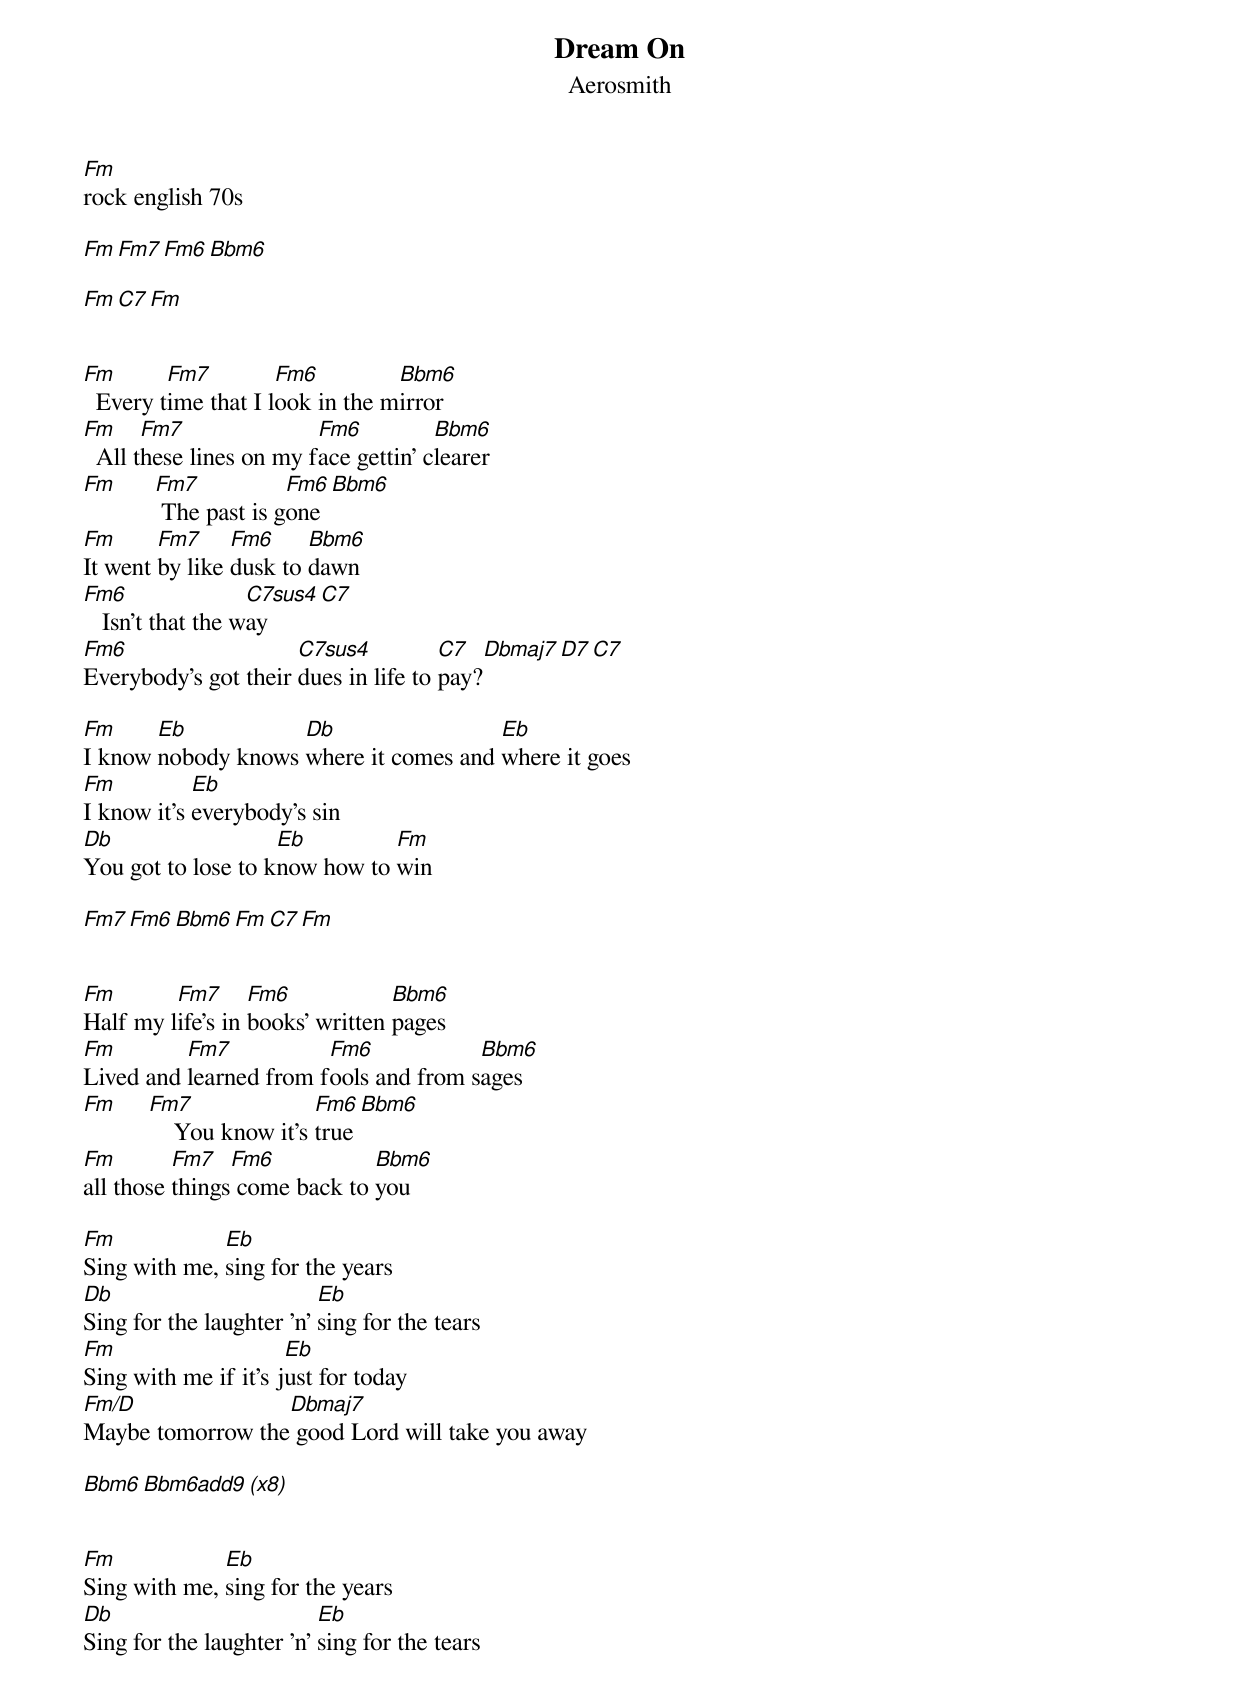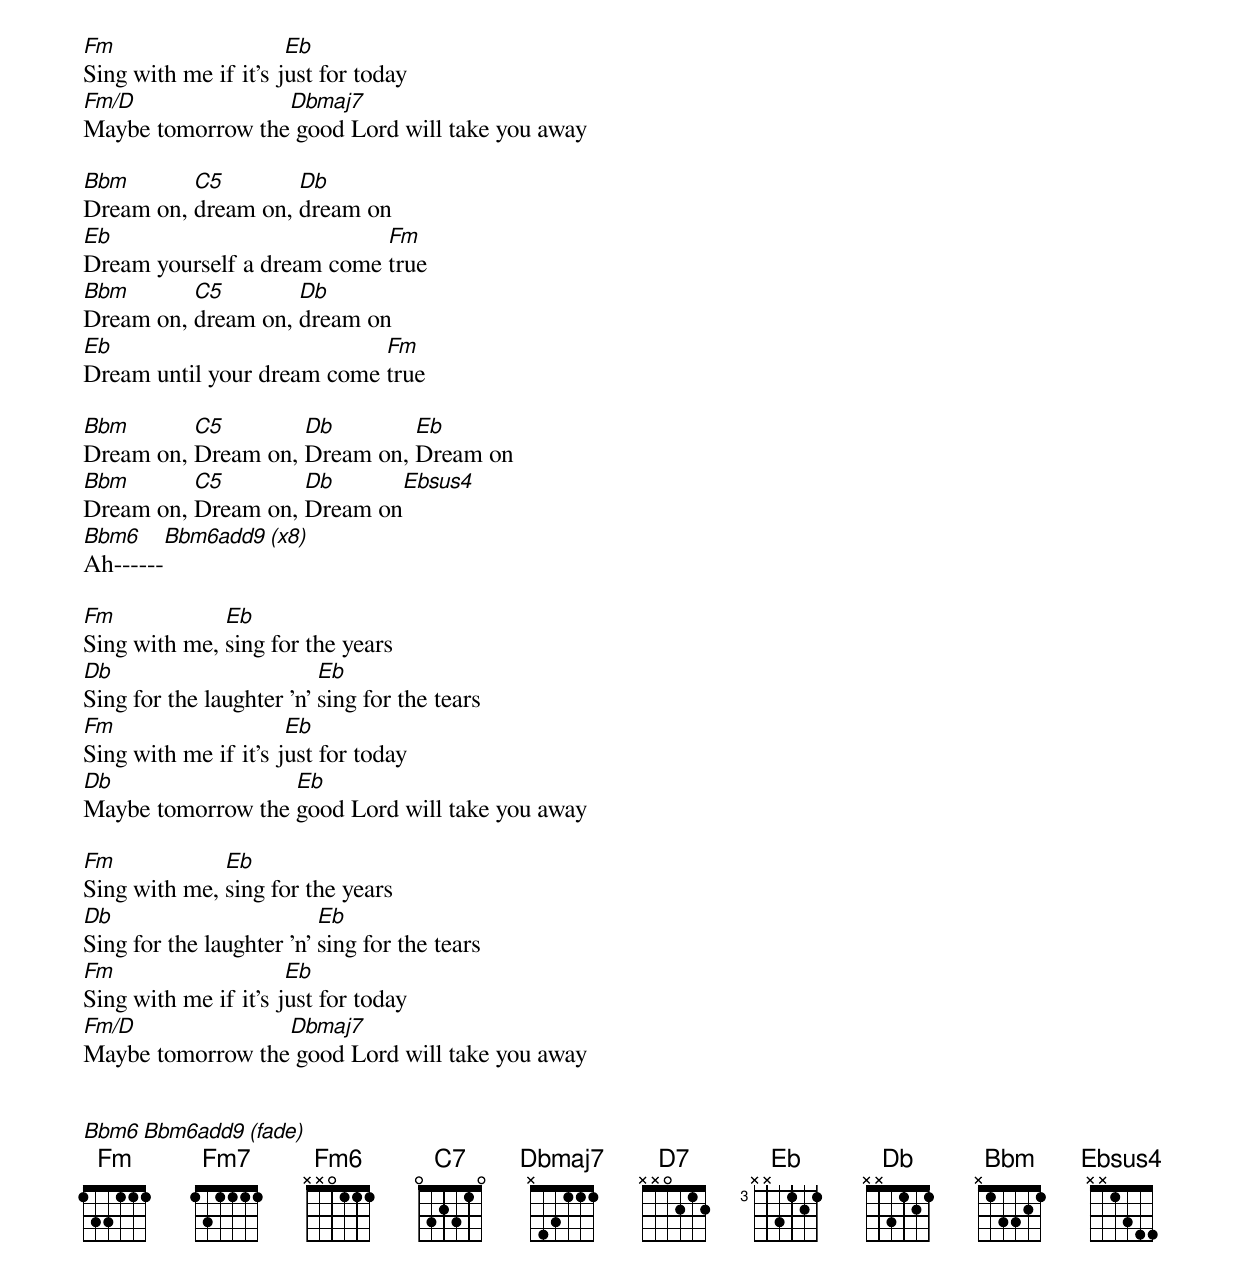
Dream On
Aerosmith
Fm
rock english 70s

Fm   Fm7   Fm6   Bbm6

Fm   C7   Fm


Fm       Fm7         Fm6         Bbm6
  Every time that I look in the mirror
Fm     Fm7               Fm6          Bbm6
  All these lines on my face gettin' clearer
Fm    Fm7           Fm6    Bbm6
       The past is gone
Fm      Fm7     Fm6     Bbm6
It went by like dusk to dawn
Fm6                C7sus4    C7
   Isn't that the way
Fm6                   C7sus4          C7     Dbmaj7   D7   C7
Everybody's got their dues in life to pay?

Fm     Eb           Db                 Eb
I know nobody knows where it comes and where it goes
Fm          Eb
I know it's everybody's sin
Db                  Eb         Fm
You got to lose to know how to win

Fm7   Fm6   Bbm6  Fm   C7   Fm


Fm       Fm7      Fm6            Bbm6
Half my life's in books' written pages
Fm        Fm7           Fm6            Bbm6
Lived and learned from fools and from sages
Fm   Fm7               Fm6    Bbm6
         You know it's true
Fm        Fm7   Fm6           Bbm6
all those things come back to you

Fm            Eb
Sing with me, sing for the years
Db                        Eb
Sing for the laughter 'n' sing for the tears
Fm                    Eb
Sing with me if it's just for today
Fm/D              Dbmaj7
Maybe tomorrow the good Lord will take you away

Bbm6   Bbm6add9    (x8)


Fm            Eb
Sing with me, sing for the years
Db                        Eb
Sing for the laughter 'n' sing for the tears
Fm                    Eb
Sing with me if it's just for today
Fm/D              Dbmaj7
Maybe tomorrow the good Lord will take you away

Bbm       C5        Db
Dream on, dream on, dream on
Eb                          Fm
Dream yourself a dream come true
Bbm       C5        Db
Dream on, dream on, dream on
Eb                          Fm
Dream until your dream come true

Bbm       C5        Db        Eb
Dream on, Dream on, Dream on, Dream on
Bbm       C5        Db       Ebsus4
Dream on, Dream on, Dream on
Bbm6     Bbm6add9  (x8)
Ah------

Fm            Eb
Sing with me, sing for the years
Db                        Eb
Sing for the laughter 'n' sing for the tears
Fm                    Eb
Sing with me if it's just for today
Db                 Eb
Maybe tomorrow the good Lord will take you away

Fm            Eb
Sing with me, sing for the years
Db                        Eb
Sing for the laughter 'n' sing for the tears
Fm                    Eb
Sing with me if it's just for today
Fm/D              Dbmaj7
Maybe tomorrow the good Lord will take you away


Bbm6     Bbm6add9  (fade)
